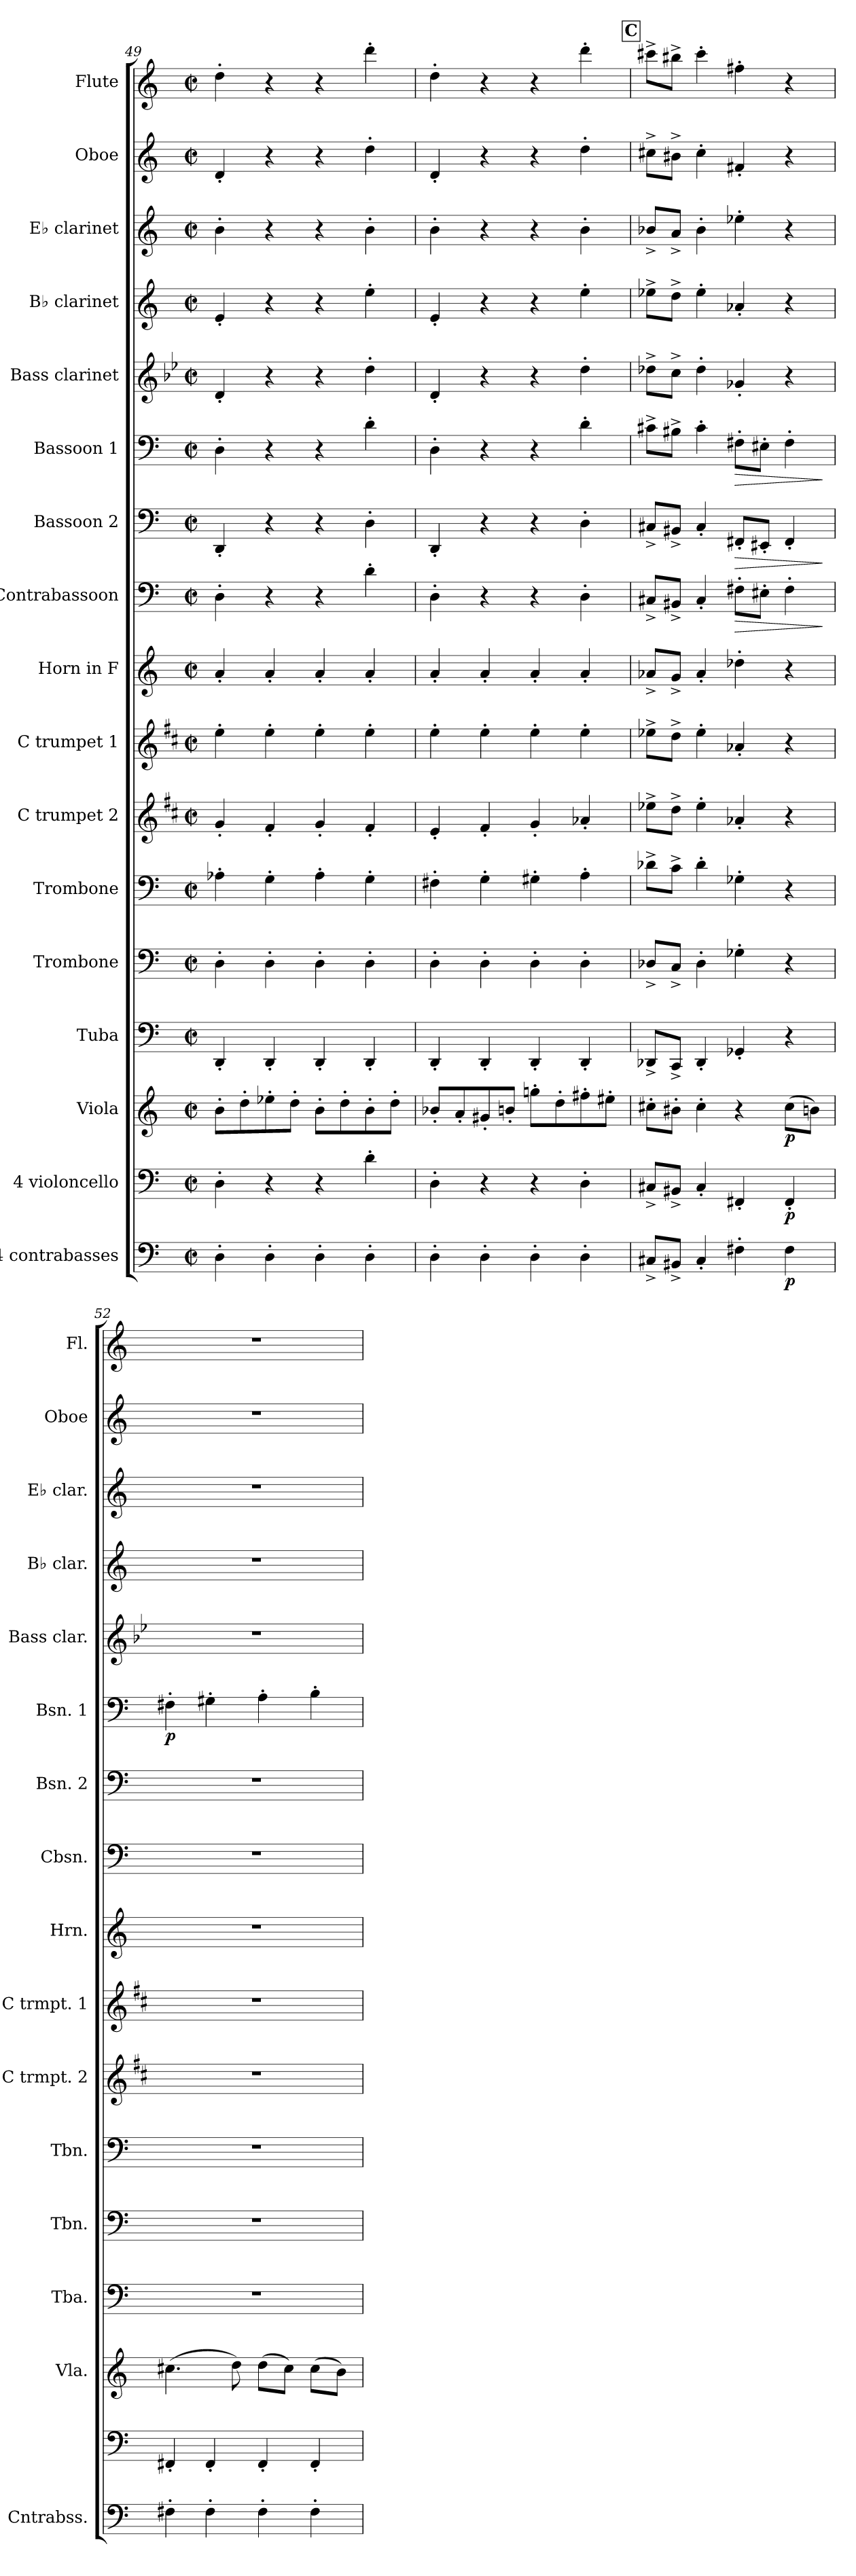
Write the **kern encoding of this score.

**kern	**dynam	**kern	**dynam	**kern	**dynam	**kern	**kern	**kern	**kern	**kern	**kern	**kern	**dynam	**kern	**dynam	**kern	**dynam	**kern	**kern	**kern	**kern	**kern
*part17	*part17	*part16	*part16	*part15	*part15	*part14	*part13	*part12	*part11	*part10	*part9	*part8	*part8	*part7	*part7	*part6	*part6	*part5	*part4	*part3	*part2	*part1
*staff17	*staff17	*staff16	*staff16	*staff15	*staff15	*staff14	*staff13	*staff12	*staff11	*staff10	*staff9	*staff8	*staff8	*staff7	*staff7	*staff6	*staff6	*staff5	*staff4	*staff3	*staff2	*staff1
*I"4 contrabasses	*	*I"4 violoncello	*	*I"Viola	*	*I"Tuba	*I"Trombone	*I"Trombone	*I"C trumpet 2	*I"C trumpet 1	*I"Horn in F	*I"Contrabassoon	*	*I"Bassoon 2	*	*I"Bassoon 1	*	*I"Bass clarinet	*I"B♭ clarinet	*I"E♭ clarinet	*I"Oboe	*I"Flute
*I'Cntrabss.	*	*	*	*I'Vla.	*	*I'Tba.	*I'Tbn.	*I'Tbn.	*I'C trmpt. 2	*I'C trmpt. 1	*I'Hrn.	*I'Cbsn.	*	*I'Bsn. 2	*	*I'Bsn. 1	*	*I'Bass clar.	*I'B♭ clar.	*I'E♭ clar.	*I'Oboe	*I'Fl.
!!LO:PB:g=z
*clefF4	*	*clefF4	*	*clefG2	*	*clefF4	*clefF4	*clefF4	*clefG2	*clefG2	*clefG2	*clefF4	*	*clefF4	*	*clefF4	*	*clefG2	*clefG2	*clefG2	*clefG2	*clefG2
*ITrd7c12	*	*	*	*	*	*	*	*	*ITrd1c2	*ITrd1c2	*ITrd4c7	*ITrd7c12	*	*	*	*	*	*ITrd8c14	*ITrd1c2	*ITrd-2c-3	*	*
*k[]	*	*k[]	*	*k[]	*	*k[]	*k[]	*k[]	*k[]	*k[]	*k[b-]	*k[]	*	*k[]	*	*k[]	*	*k[b-e-]	*k[b-e-]	*k[b-e-a-]	*k[]	*k[]
*M2/2	*	*M2/2	*	*M2/2	*	*M2/2	*M2/2	*M2/2	*M2/2	*M2/2	*M2/2	*M2/2	*	*M2/2	*	*M2/2	*	*M2/2	*M2/2	*M2/2	*M2/2	*M2/2
*met(c|)	*	*met(c|)	*	*met(c|)	*	*met(c|)	*met(c|)	*met(c|)	*met(c|)	*met(c|)	*met(c|)	*met(c|)	*	*met(c|)	*	*met(c|)	*	*met(c|)	*met(c|)	*met(c|)	*met(c|)	*met(c|)
=49	=49	=49	=49	=49	=49	=49	=49	=49	=49	=49	=49	=49	=49	=49	=49	=49	=49	=49	=49	=49	=49	=49
4DD'\	.	4D'\	.	8b'\L	.	4DD'/	4D'\	4A-X'\	4f'/	4dd'\	4d'/	4DD'\	.	4DD'/	.	4D'\	.	4D'/	4d'/	4dd'\	4d'/	4dd'\
.	.	.	.	8dd'\	.	.	.	.	.	.	.	.	.	.	.	.	.	.	.	.	.	.
4DD'\	.	4r	.	8ee-X'\	.	4DD'/	4D'\	4G'\	4e'/	4dd'\	4d'/	4r	.	4r	.	4r	.	4r	4r	4r	4r	4r
.	.	.	.	8dd'\J	.	.	.	.	.	.	.	.	.	.	.	.	.	.	.	.	.	.
4DD'\	.	4r	.	8b'\L	.	4DD'/	4D'\	4A-'\	4f'/	4dd'\	4d'/	4r	.	4r	.	4r	.	4r	4r	4r	4r	4r
.	.	.	.	8dd'\	.	.	.	.	.	.	.	.	.	.	.	.	.	.	.	.	.	.
4DD'\	.	4d'\	.	8b'\	.	4DD'/	4D'\	4G'\	4e'/	4dd'\	4d'/	4D'\	.	4D'\	.	4d'\	.	4d'\	4dd'\	4dd'\	4dd'\	4ddd'\
.	.	.	.	8dd'\J	.	.	.	.	.	.	.	.	.	.	.	.	.	.	.	.	.	.
=50	=50	=50	=50	=50	=50	=50	=50	=50	=50	=50	=50	=50	=50	=50	=50	=50	=50	=50	=50	=50	=50	=50
4DD'\	.	4D'\	.	8b-X'/L	.	4DD'/	4D'\	4F#X'\	4d'/	4dd'\	4d'/	4DD'\	.	4DD'/	.	4D'\	.	4D'/	4d'/	4dd'\	4d'/	4dd'\
.	.	.	.	8a'/	.	.	.	.	.	.	.	.	.	.	.	.	.	.	.	.	.	.
4DD'\	.	4r	.	8g#X'/	.	4DD'/	4D'\	4G'\	4e'/	4dd'\	4d'/	4r	.	4r	.	4r	.	4r	4r	4r	4r	4r
.	.	.	.	8bn'/J	.	.	.	.	.	.	.	.	.	.	.	.	.	.	.	.	.	.
4DD'\	.	4r	.	8ggn'\L	.	4DD'/	4D'\	4G#X'\	4f'/	4dd'\	4d'/	4r	.	4r	.	4r	.	4r	4r	4r	4r	4r
.	.	.	.	8dd'\	.	.	.	.	.	.	.	.	.	.	.	.	.	.	.	.	.	.
4DD'\	.	4D'\	.	8ff#X'\	.	4DD'/	4D'\	4A'\	4g-X'/	4dd'\	4d'/	4DD'\	.	4D'\	.	4d'\	.	4d'\	4dd'\	4dd'\	4dd'\	4ddd'\
.	.	.	.	8ee#X'\J	.	.	.	.	.	.	.	.	.	.	.	.	.	.	.	.	.	.
!!LO:REH:place=s1:a:B:fs=14:t=C
=51	=51	=51	=51	=51	=51	=51	=51	=51	=51	=51	=51	=51	=51	=51	=51	=51	=51	=51	=51	=51	=51	=51
8CC#X^/L	.	8C#X^/L	.	8cc#X'\L	.	8DD-X^/L	8D-X^/L	8d-X^\L	8dd-X^\L	8dd-X^\L	8d-X^/L	8CC#X^/L	.	8C#X^/L	.	8c#X^\L	.	8d-X^\L	8dd-X^\L	8dd-X^/L	8cc#X^\L	8ccc#X^\L
8BBB#X^/J	.	8BB#X^/J	.	8b#X'\J	.	8CC^/J	8C^/J	8c^\J	8cc^\J	8cc^\J	8c^/J	8BBB#X^/J	.	8BB#X^/J	.	8B#X^\J	.	8c^\J	8cc^\J	8cc^/J	8b#X^\J	8bb#X^\J
4CC#'/	.	4C#'/	.	4cc#'\	.	4DD-'/	4D-'\	4d-'\	4dd-'\	4dd-'\	4d-'/	4CC#'/	.	4C#'/	.	4c#'\	.	4d-'\	4dd-'\	4dd-'\	4cc#'\	4ccc#'\
!	!	!	!	!	!	!	!	!	!	!	!	!	!LO:HP:b	!	!LO:HP:b	!	!LO:HP:b	!	!	!	!	!
4FF#X'\	.	4FF#X'/	.	4r	.	4GG-X'/	4G-X'\	4G-X'\	4g-X'/	4g-X'/	4g-X'\	8FF#X'\L	>	8FF#X'/L	>	8F#X'\L	>	4G-X'/	4g-X'/	4gg-X'\	4f#X'/	4ff#X'\
.	.	.	.	.	.	.	.	.	.	.	.	8EE#X'\J	.	8EE#X'/J	.	8E#X'\J	.	.	.	.	.	.
!	!LO:DY:b	!	!LO:DY:b	!	!LO:DY:b	!	!	!	!	!	!	!	!	!	!	!	!	!	!	!	!	!
4FF#\	p	4FF#'/	p	(>8cc#\L	p	4r	4r	4r	4r	4r	4r	4FF#'\	.	4FF#'/	.	4F#'\	.	4r	4r	4r	4r	4r
.	.	.	.	8bn\J)	.	.	.	.	.	.	.	.	.	.	.	.	.	.	.	.	.	.
.	.	.	.	.	.	.	.	.	.	.	.	.	]	.	]	.	]	.	.	.	.	.
!!LO:PB:g=z
=52	=52	=52	=52	=52	=52	=52	=52	=52	=52	=52	=52	=52	=52	=52	=52	=52	=52	=52	=52	=52	=52	=52
!	!	!	!	!	!	!	!	!	!	!	!	!	!	!	!	!	!LO:DY:b	!	!	!	!	!
4FF#X'\	.	4FF#X'/	.	(>4.cc#X\	.	1r	1r	1r	1r	1r	1r	1r	.	1r	.	4F#X'\	p	1r	1r	1r	1r	1r
4FF#'\	.	4FF#'/	.	.	.	.	.	.	.	.	.	.	.	.	.	4G#X'\	.	.	.	.	.	.
.	.	.	.	8dd\)	.	.	.	.	.	.	.	.	.	.	.	.	.	.	.	.	.	.
4FF#'\	.	4FF#'/	.	(>8dd\L	.	.	.	.	.	.	.	.	.	.	.	4A'\	.	.	.	.	.	.
.	.	.	.	8cc#\J)	.	.	.	.	.	.	.	.	.	.	.	.	.	.	.	.	.	.
4FF#'\	.	4FF#'/	.	(>8cc#\L	.	.	.	.	.	.	.	.	.	.	.	4B'\	.	.	.	.	.	.
.	.	.	.	8b\J)	.	.	.	.	.	.	.	.	.	.	.	.	.	.	.	.	.	.
=	=	=	=	=	=	=	=	=	=	=	=	=	=	=	=	=	=	=	=	=	=	=
*-	*-	*-	*-	*-	*-	*-	*-	*-	*-	*-	*-	*-	*-	*-	*-	*-	*-	*-	*-	*-	*-	*-
